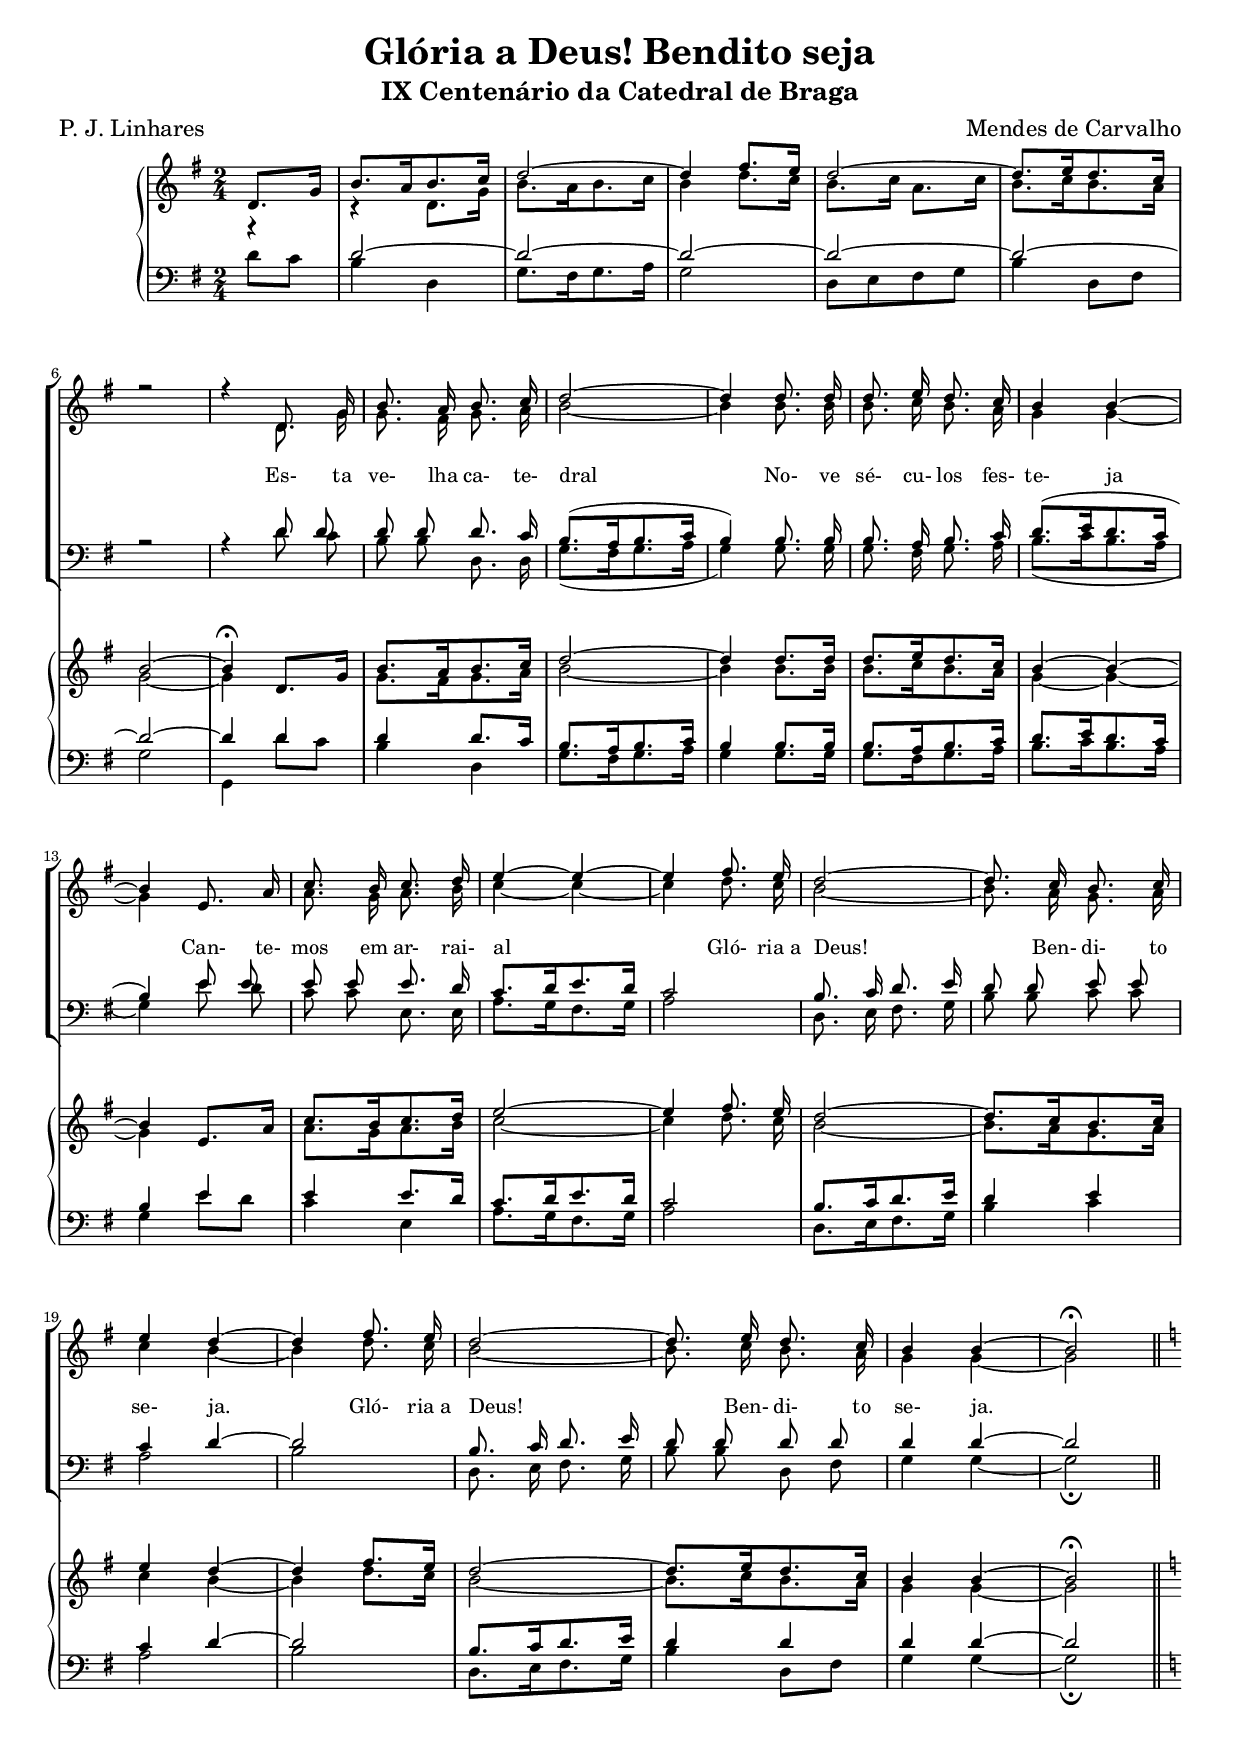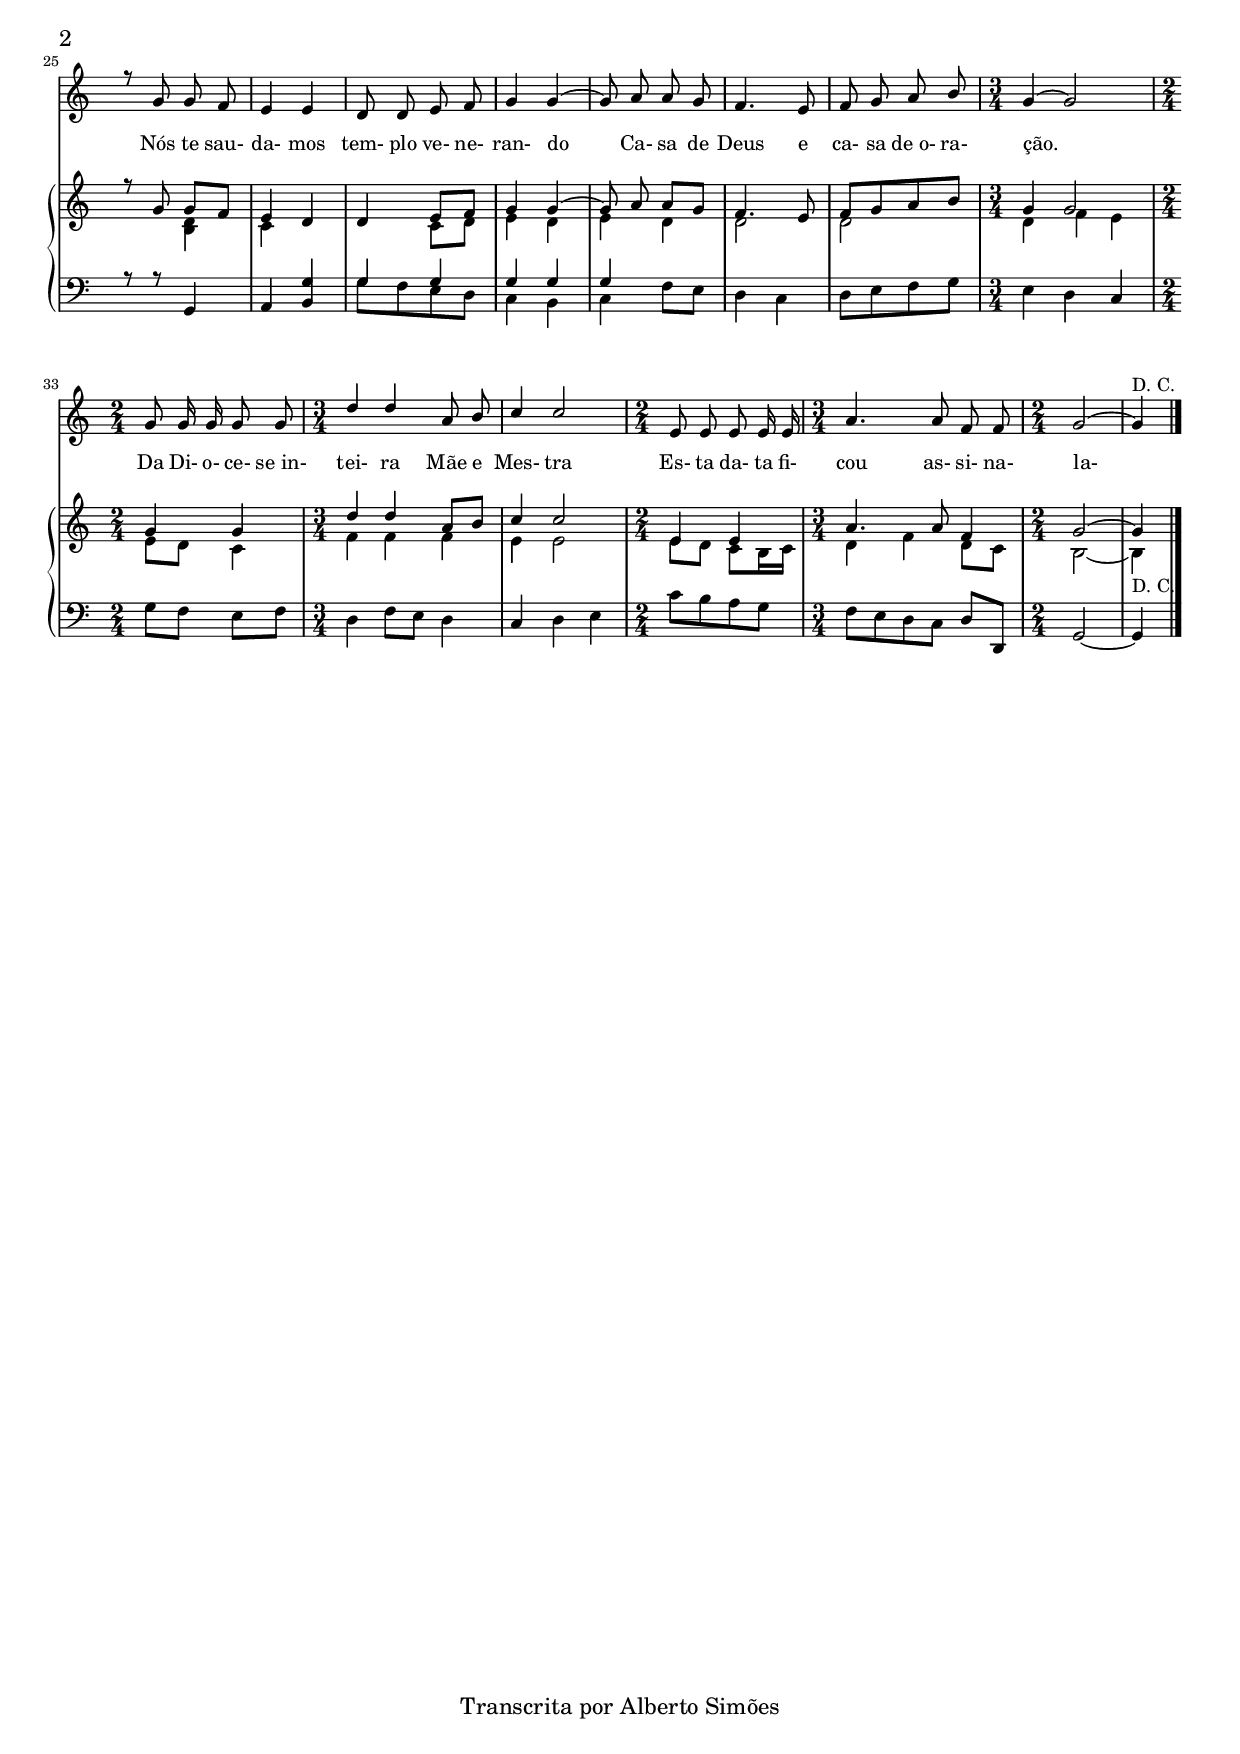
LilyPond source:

\version "2.14.0"

\header {
  title = "Glória a Deus! Bendito seja"
	subtitle = "IX Centenário da Catedral de Braga"
  composer = "Mendes de Carvalho"
	poet = "P. J. Linhares"
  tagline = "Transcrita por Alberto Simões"

  ocasioes = "misc"
  seccao   = "misc"
}


global = {
 	\key g \major
  \time 2/4
}

sopranos = \relative c' {
	\voiceOne
	\autoBeamOff
	\partial 4 s4 s2 s2 s2 s2 s2 \break

	r2
	r4 d8. g16
	b8. a16 b8. c16
	d2 ~
	d4 d8. d16
	d8. e16	d8. c16
	
	b4 b4 ~ b4 e,8. a16
	c8. b16 c8. d16 e4 ~ e4 ~ e4 fis8. e16
	
	d2 ~ d8. c16 b8. c16 e4 d ~ d fis8. e16 d2 ~
	
	d8. e16 d8. c16 b4 b ~ b2\fermata \break
	
	%%%
 \bar "||"
	\key c \major
	r8 g g f e4 e
	d8 d e f g4 g ~ g8 a a g f4. e8 f g a b
	\time 3/4
	g4 ~ g2 
	\time 2/4
	g8 g16 g16 g8 g8 
	\time 3/4
	d'4 d a8 b c4 c2
	\time 2/4
	e,8 e e e16 e16
	\time 3/4
	a4. a8 f f
	\time 2/4
	g2 ~ 
        g4^\markup{D. C.} \bar "|."
	
}

altos = \relative c' {
	\autoBeamOff
	\partial 4 s4 s2 s2 s2 s2 s2 \break
	
	s2
	s4 d8. g16
	g8. fis16 g8. a16
	b2 ~
	b4 b8. b16
	b8. c16 b8. a16
	
	g4 g4 ~ g4 s4 a8. g16 a8. b16 c4 ~ c ~ c d8. c16
	
	b2 ~ b8. a16 g8. a16 c4 b ~ b d8. c16 b2 ~

	b8. c16 b8. a16 g4 g ~ g2
}

tenores = \relative c' {
	\autoBeamOff
	\partial 4 s4 s2 s2 s2 s2 s2 \break
	
	r2 r4 d8 d
	d d d8. c16
	b8.([ a16 b8. c16]
	b4) b8. b16
	b8. a16 b8. c16
	
	d8.[( e16 d8. c16] b4) e8 e
	e e e8. d16 c8.[ d16 e8. d16] c2
	
	b8. c16 d8. e16 d8 d e e c4 d ~ d2 b8. c16 d8. e16
	
	d8 d d d d4 d4 ~ d2
}

baixos = \relative c' {
	\autoBeamOff
	\partial 4 s4 s2 s2 s2 s2 s2 \break

	s2 s4 d8 c
	b b d,8. d16
	g8.[( fis16 g8. a16]
	g4) g8. g16
	g8. fis16 g8. a16
	
	b8.[( c16 b8. a16] g4) e'8 d
	c c e,8. e16 a8.[ g16 fis8. g16] a2
	
	d,8. e16 fis8. g16 b8 b c c a2 b d,8. e16 fis8. g16
	
	b8 b d, fis g4 g ~ g2_\fermata
}


text = \lyricmode {
	Es- ta ve- lha ca- te- dral
	No- ve sé- cu- los fes- te- ja
	Can- te- mos em ar- rai- al
	Gló- ria_a Deus!
	Ben- di- to se- ja.
	Gló- ria_a Deus!
	Ben- di- to se- ja.
	
	Nós te sau- da- mos
	tem- plo ve- ne- ran- do
	Ca- sa de Deus e ca- sa de_o- ra- ção.
	Da Di- o- ce- se_in- tei- ra
	Mãe e Mes- tra
	Es- ta da- ta fi- cou as- si- na- la- da.
}

voicesA = { \global \clef treble << \new Voice = "S" \sopranos \\ \altos  >>}
voicesB = { \global \clef bass   << \tenores  \\ \baixos >>}

upperA = \relative c' {
	\partial 4 d8.[ g16]
	b8.[ a16 b8. c16]
	d2 ~
	d4 fis8.[ e16]
	d2 ~
	d8.[ e16 d8. c16]
	
	b2 ~ b4 \fermata d,8.[ g16]
	b8.[ a16 b8. c16]
	d2 ~ 
	d4 d8.[ d16]
	d8.[ e16 d8. c16]

	b4 ~ b ~ b e,8.[ a16]
	c8.[ b16 c8. d16] e2 ~ e4 fis8.\noBeam e16
	
	d2 ~ d8.[ c16 b8. c16] e4 d ~ d fis8.[ e16] d2 ~
	
	d8.[ e16 d8. c16] b4 b4 ~ b2 \fermata
	
	\key c \major
	r8 g8 g8[ f] e4 d
	d4 e8[ f] g4 g ~ g8\noBeam a a[ g] f4. e8 f[ g a b]
	\time 3/4  g4  g2
	\time 2/4  g4 g
	\time 3/4  d'4 d a8 b c4 c2
	\time 2/4  e,4 e
	\time 3/4  a4. a8 f4
	\time 2/4  g2 ~ 
        g4
}

upperB = \relative c' {
	\partial 4 r4
	r4 d8.[ g16]
	b8.[ a16 b8. c16]
	b4 d8.[ c16]
	b8.[ c16] a8.[ c16]
	b8.[ c16 b8. a16]
	
	g2 ~ g4 s4
	g8.[ fis16 g8. a16]
	b2 ~
	b4 b8.[ b16]
	b8.[ c16 b8. a16]
	
	g4 ~ g ~ g s4 a8.[ g16 a8. b16] c2 ~ c4 d8.\noBeam c16
	
	b2 ~ b8.[ a16 g8. a16] c4 b ~ b d8.[ c16] b2 ~ 
	
	b8.[ c16 b8. a16] g4 g ~ g2
	
	%%	
	\key c \major
	s4 <b, d> c s4
	s4 c8[ d] e4 d e d d2 d
	\time 3/4 d4 f e
	\time 2/4 e8[ d] c4
	\time 3/4 f4 f f e e2
	\time 2/4 e8[ d] c[ b16 c16]
	\time 3/4 d4 f d8[ c]
	\time 2/4 b2 ~ 
        b4_\markup{D. C.}
}

lowerA = \relative c' {
	\partial 4 s4	d2 ~ d2 ~ d2 ~ d2 ~ d2 ~
	
	d2 ~ d4 d4 d4 d8.[ c16]
	b8.[ a16 b8. c16]
	b4 b8.[ b16]
	b8.[ a16 b8. c16]
	
	d8.[ e16 d8. c16] b4 e e e8.[ d16]
	c8.[ d16 e8. d16] c2
	
	b8.[ c16 d8. e16]	d4 e c d ~ d2 b8.[ c16 d8. e16]

	d4 d d d ~ d2
	%%
	\key c \major
	r8 r g,,4
	a <b g'>
	g'4 g g g g s4 s2 s2
}

lowerB = \relative c' {
	\partial 4 d8[ c]
	b4 d,
	g8.[ fis16 g8. a16]
	g2
	d8[ e fis g]
	b4 d,8[ fis]
	
	g2 g,4 d''8[ c]
	b4 d,
	g8.[ fis16 g8. a16]
	g4 g8.[ g16]
	g8.[ fis16 g8. a16]
	
	b8.[ c16 b8. a16] g4 e'8[ d] c4 e,
	a8.[ g16 fis8. g16] a2
	
	d,8.[ e16 fis8. g16] b4 c a2 b d,8.[ e16 fis8. g16]
	
	b4 d,8[ fis] g4 g ~ g2 _\fermata
	%%
	s2 s2
	g8[ f e d] c4 b c f8[ e] d4 c d8[ e f g]
	\time 3/4
	\stemNeutral e4 d c
	\time 2/4 g'8[ f] e[ f]
	\time 3/4 d4 f8[ e] d4 c d e
	\time 2/4 c'8[ b a g]
	\time 3/4 f8[ e d c] d[ d,]
	\time 2/4 g2 ~ 
        g4
}


upper = {	\global	\clef treble	<< \upperA \\ \upperB >> }
lower = {	\global	\clef bass  	<< \lowerA \\ \lowerB >> }

\score {
  <<
    \new ChoirStaff <<
      \new Staff = "upperV" \voicesA
      \new Staff = "lowerV" \voicesB
    >>
    \new PianoStaff <<
      \new Staff = "upper" \upper
      \new Staff = "lower" \lower
    >>
    \new Lyrics \with { alignAboveContext = "lowerV" }
    { \lyricsto S \text }
  >>
  \layout {
    \context {
      \Staff \RemoveEmptyStaves 
      \override VerticalAxisGroup #'remove-first = ##t
    }
    #(layout-set-staff-size 16)
  }
  \midi {
    \context {
      \Score
      tempoWholesPerMinute = #(ly:make-moment 60 4)
    }
  }
}


